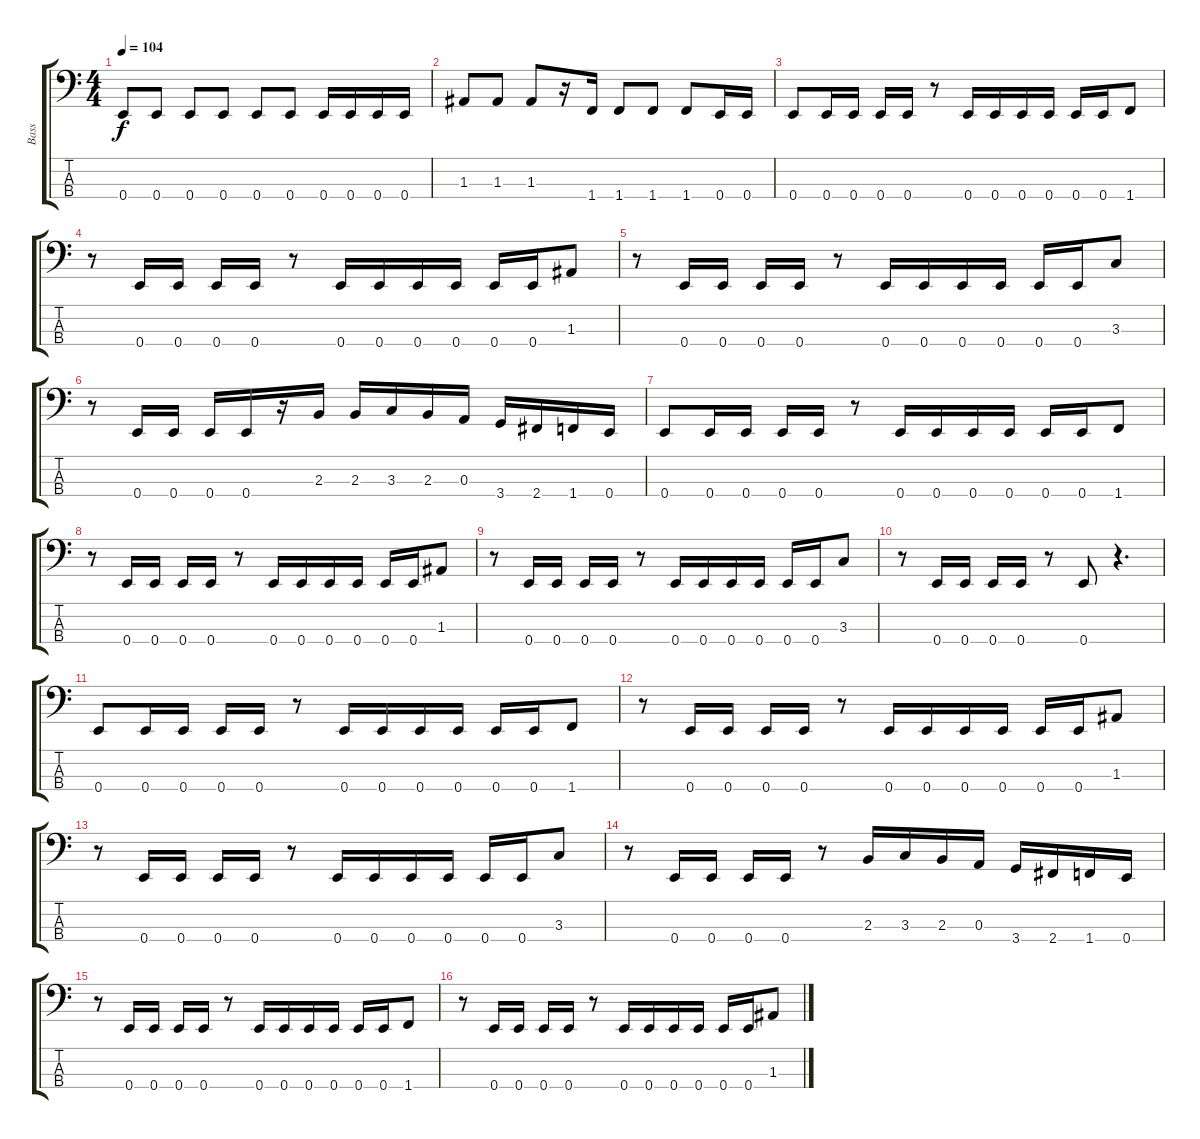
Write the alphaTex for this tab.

\track ("Bass" "Bass") {instrument electricbasspick}
\staff {score tabs}
\tuning (G2 D2 A1 E1) {hide}
\ts (4 4)
\tempo 104
\clef f4
\ks c
0.4.8{dy f} 0.4.8 0.4.8 0.4.8 0.4.8 0.4.8 0.4.16 0.4.16 0.4.16 0.4.16 |
1.3.8 1.3.8 1.3.8 r.16 1.4.16 1.4.8 1.4.8 1.4.8 0.4.16 0.4.16 |
0.4.8 0.4.16 0.4.16 0.4.16 0.4.16 r.8 0.4.16 0.4.16 0.4.16 0.4.16 0.4.16 0.4.16 1.4.8 |
r.8 0.4.16 0.4.16 0.4.16 0.4.16 r.8 0.4.16 0.4.16 0.4.16 0.4.16 0.4.16 0.4.16 1.3.8 |
r.8 0.4.16 0.4.16 0.4.16 0.4.16 r.8 0.4.16 0.4.16 0.4.16 0.4.16 0.4.16 0.4.16 3.3.8 |
r.8 0.4.16 0.4.16 0.4.16 0.4.16 r.16 2.3.16 2.3.16 3.3.16 2.3.16 0.3.16 3.4.16 2.4.16 1.4.16 0.4.16 |
0.4.8 0.4.16 0.4.16 0.4.16 0.4.16 r.8 0.4.16 0.4.16 0.4.16 0.4.16 0.4.16 0.4.16 1.4.8 |
r.8 0.4.16 0.4.16 0.4.16 0.4.16 r.8 0.4.16 0.4.16 0.4.16 0.4.16 0.4.16 0.4.16 1.3.8 |
r.8 0.4.16 0.4.16 0.4.16 0.4.16 r.8 0.4.16 0.4.16 0.4.16 0.4.16 0.4.16 0.4.16 3.3.8 |
r.8 0.4.16 0.4.16 0.4.16 0.4.16 r.8 0.4.8 r.4{d} |
0.4.8 0.4.16 0.4.16 0.4.16 0.4.16 r.8 0.4.16 0.4.16 0.4.16 0.4.16 0.4.16 0.4.16 1.4.8 |
r.8 0.4.16 0.4.16 0.4.16 0.4.16 r.8 0.4.16 0.4.16 0.4.16 0.4.16 0.4.16 0.4.16 1.3.8 |
r.8 0.4.16 0.4.16 0.4.16 0.4.16 r.8 0.4.16 0.4.16 0.4.16 0.4.16 0.4.16 0.4.16 3.3.8 |
r.8 0.4.16 0.4.16 0.4.16 0.4.16 r.8 2.3.16 3.3.16 2.3.16 0.3.16 3.4.16 2.4.16 1.4.16 0.4.16 |
r.8 0.4.16 0.4.16 0.4.16 0.4.16 r.8 0.4.16 0.4.16 0.4.16 0.4.16 0.4.16 0.4.16 1.4.8 |
r.8 0.4.16 0.4.16 0.4.16 0.4.16 r.8 0.4.16 0.4.16 0.4.16 0.4.16 0.4.16 0.4.16 1.3.8
